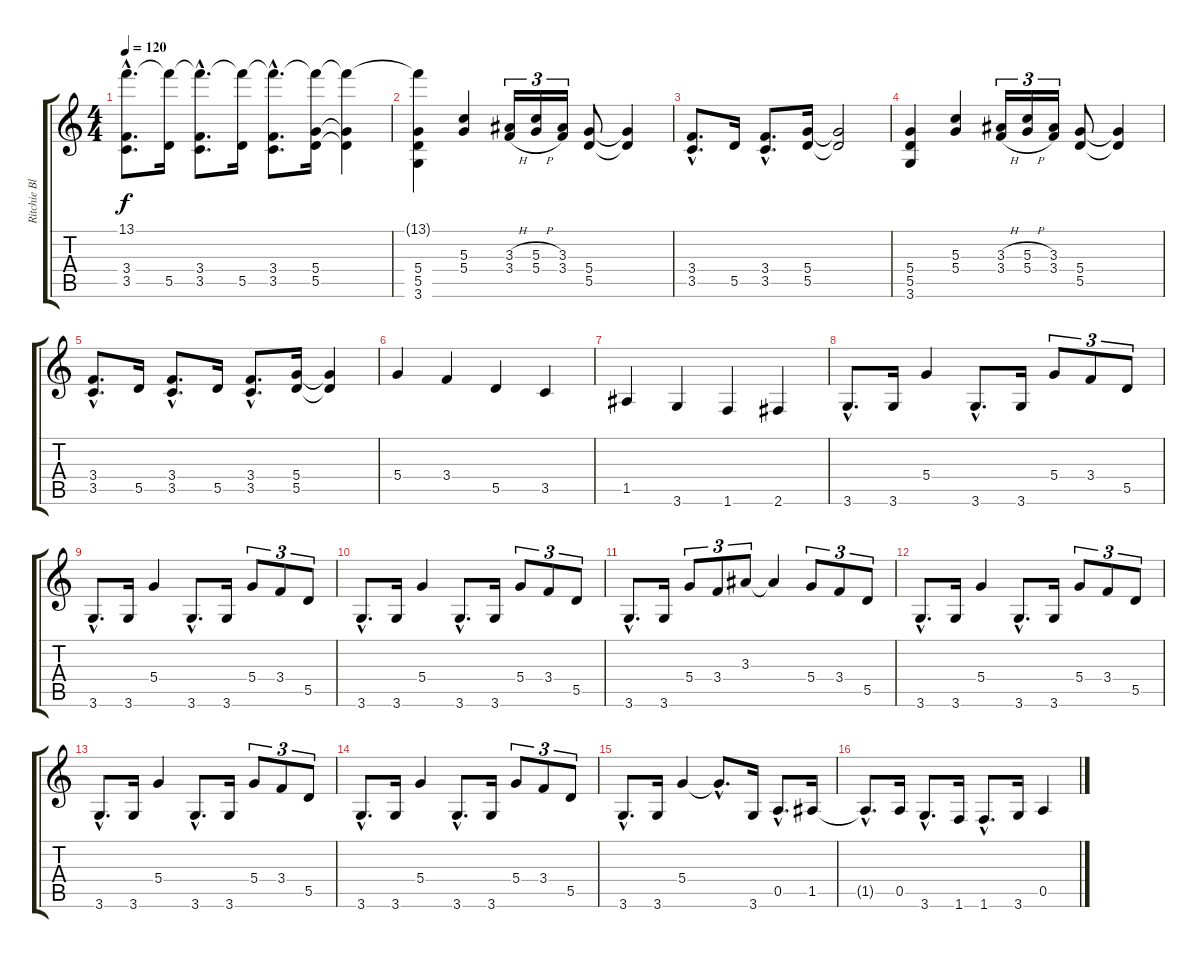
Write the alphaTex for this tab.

\track ("Ritchie Blackmore" "Ritchie Bl") {instrument distortionguitar}
\staff {score tabs}
\tuning (E4 B3 G3 D3 A2 E2) {hide}
\ts (4 4)
\tempo 120
\clef g2
\ks c
(13.1{hac t} 3.4{hac} 3.5{hac}).8{d dy f} (13.1{t} 5.5).16 (13.1{hac t} 3.4{hac} 3.5{hac}).8{d} (13.1{t} 5.5).16 (13.1{hac t} 3.4{hac} 3.5{hac}).8{d} (13.1{t} 5.4 5.5).16 (13.1{t} 5.4{t} 5.5{t}).4 |
(13.1{t} 5.4 5.5 3.6).4 (5.3 5.4).4 (3.3{h} 3.4{h}).16{tu (3 2)} (5.3{h} 5.4{h}).16{tu (3 2)} (3.3 3.4).16{tu (3 2)} (5.4 5.5).8 (5.4{t} 5.5{t}).4 |
(3.4{hac} 3.5{hac}).8{d} 5.5.16 (3.4{hac} 3.5{hac}).8{d} (5.4 5.5).16 (5.4{t} 5.5{t}).2 |
(5.4 5.5 3.6).4 (5.3 5.4).4 (3.3{h} 3.4{h}).16{tu (3 2)} (5.3{h} 5.4{h}).16{tu (3 2)} (3.3 3.4).16{tu (3 2)} (5.4 5.5).8 (5.4{t} 5.5{t}).4 |
(3.4{hac} 3.5{hac}).8{d} 5.5.16 (3.4{hac} 3.5{hac}).8{d} 5.5.16 (3.4{hac} 3.5{hac}).8{d} (5.4 5.5).16 (5.4{t} 5.5{t}).4 |
5.4.4 3.4.4 5.5.4 3.5.4 |
1.5.4 3.6.4 1.6.4 2.6.4 |
3.6{hac}.8{d} 3.6.16 5.4.4 3.6{hac}.8{d} 3.6.16 5.4.8{tu (3 2)} 3.4.8{tu (3 2)} 5.5.8{tu (3 2)} |
3.6{hac}.8{d} 3.6.16 5.4.4 3.6{hac}.8{d} 3.6.16 5.4.8{tu (3 2)} 3.4.8{tu (3 2)} 5.5.8{tu (3 2)} |
3.6{hac}.8{d} 3.6.16 5.4.4 3.6{hac}.8{d} 3.6.16 5.4.8{tu (3 2)} 3.4.8{tu (3 2)} 5.5.8{tu (3 2)} |
3.6{hac}.8{d} 3.6.16 5.4.8{tu (3 2)} 3.4.8{tu (3 2)} 3.3.8{tu (3 2)} 3.3{t}.4 5.4.8{tu (3 2)} 3.4.8{tu (3 2)} 5.5.8{tu (3 2)} |
3.6{hac}.8{d} 3.6.16 5.4.4 3.6{hac}.8{d} 3.6.16 5.4.8{tu (3 2)} 3.4.8{tu (3 2)} 5.5.8{tu (3 2)} |
3.6{hac}.8{d} 3.6.16 5.4.4 3.6{hac}.8{d} 3.6.16 5.4.8{tu (3 2)} 3.4.8{tu (3 2)} 5.5.8{tu (3 2)} |
3.6{hac}.8{d} 3.6.16 5.4.4 3.6{hac}.8{d} 3.6.16 5.4.8{tu (3 2)} 3.4.8{tu (3 2)} 5.5.8{tu (3 2)} |
3.6{hac}.8{d} 3.6.16 5.4.4 5.4{hac t}.8{d} 3.6.16 0.5{hac}.8{d} 1.5.16 |
1.5{hac t}.8{d} 0.5.16 3.6{hac}.8{d} 1.6.16 1.6{hac}.8{d} 3.6.16 0.5.4
